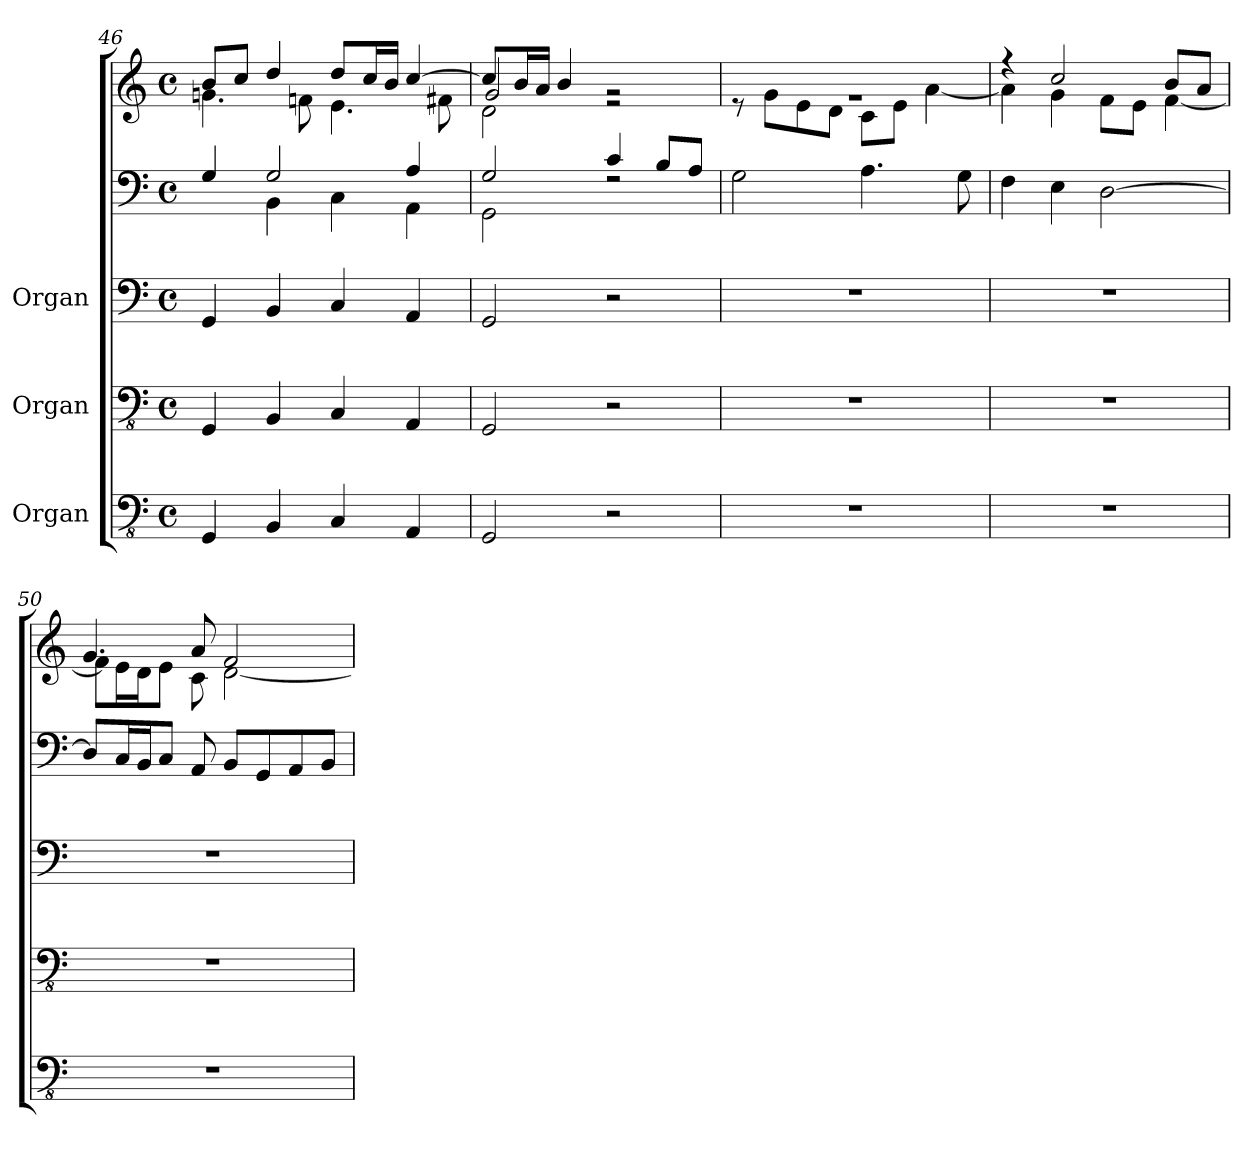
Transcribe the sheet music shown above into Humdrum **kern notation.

**kern	**kern	**kern	**kern	**kern
*part3	*part2	*part1	*part1	*part1
*staff5	*staff4	*staff3	*staff2	*staff1
*I"Organ	*I"Organ	*I"Organ	*	*
!!LO:PB:g=z
*clefFv4	*clefFv4	*clefF4	*clefF4	*clefG2
*k[]	*k[]	*k[]	*k[]	*k[]
*M4/4	*M4/4	*M4/4	*M4/4	*M4/4
*met(c)	*met(c)	*met(c)	*met(c)	*met(c)
=46	=46	=46	=46	=46
*	*	*	*^	*^
4GGG/	4GGG/	4GG/	4G/	4ryy	8b/L	4.gn\
.	.	.	.	.	8cc/J	.
4BBB/	4BBB/	4BB/	2G/	4BB\	4dd/	.
.	.	.	.	.	.	8fn\
4CC/	4CC/	4C/	.	4C\	8dd/L	4.e\
.	.	.	.	.	16cc/L	.
.	.	.	.	.	16b/JJ	.
4AAA/	4AAA/	4AA/	4A/	4AA\	[4cc/	.
.	.	.	.	.	.	8f#X\
=47	=47	=47	=47	=47	=47	=47
*	*	*	*	*	*	*^
2GGG/	2GGG/	2GG/	2G/	2GG\	8cc/L]	2g/	2d\
.	.	.	.	.	16b/L	.	.
.	.	.	.	.	16a/JJ	.	.
.	.	.	.	.	4b/	.	.
2r	2r	2r	4c/	2rF	2rg	2r	2ryy
.	.	.	8B/L	.	.	.	.
.	.	.	8A/J	.	.	.	.
*	*	*	*v	*v	*	*	*
*	*	*	*	*	*v	*v
=48	=48	=48	=48	=48	=48
1r	1r	1r	2G\	1rg	8r
.	.	.	.	.	8g\L
.	.	.	.	.	8e\
.	.	.	.	.	8d\J
.	.	.	4.A\	.	8c\L
.	.	.	.	.	8e\J
.	.	.	.	.	[4a\
.	.	.	8G\	.	.
=49	=49	=49	=49	=49	=49
1r	1r	1r	4F\	4r	4a\]
.	.	.	4E\	2cc/	4g\
.	.	.	[2D\	.	8f\L
.	.	.	.	.	8e\J
.	.	.	.	8b/L	[4f\
.	.	.	.	8a/J	.
=50	=50	=50	=50	=50	=50
1r	1r	1r	8D/L]	4.g/	8f\L]
.	.	.	16C/L	.	16e\L
.	.	.	16BB/J	.	16d\J
.	.	.	8C/J	.	8e\J
.	.	.	8AA/	8a/	8c\
.	.	.	8BB/L	2f/	[2d\
.	.	.	8GG/	.	.
.	.	.	8AA/	.	.
.	.	.	8BB/J	.	.
*	*	*	*	*v	*v
=	=	=	=	=
*-	*-	*-	*-	*-
